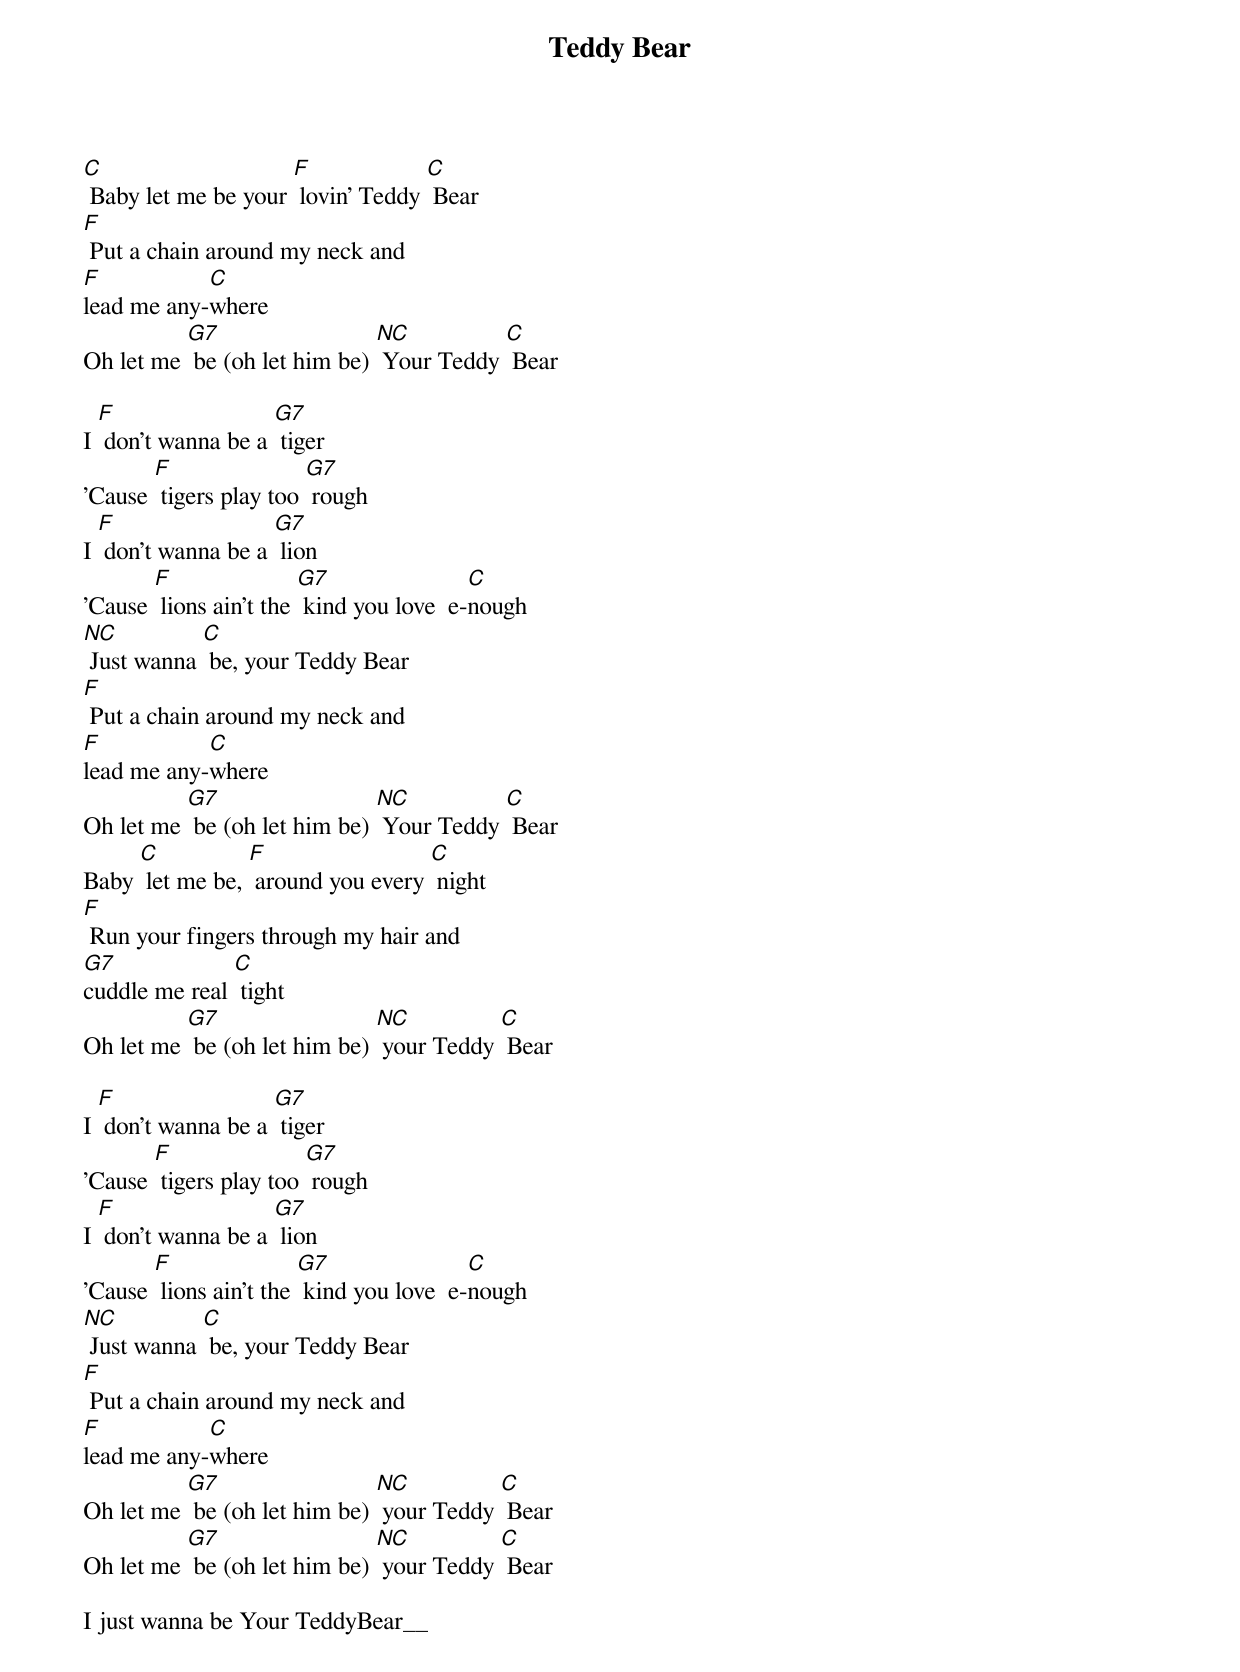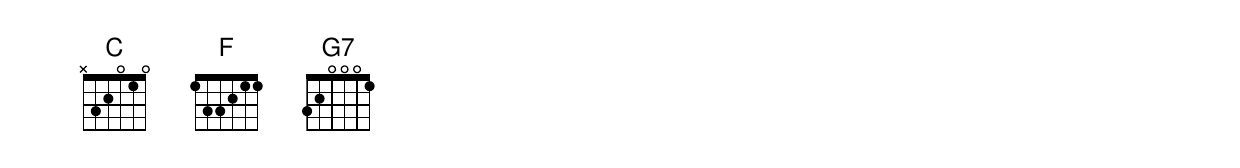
{title: Teddy Bear }

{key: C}
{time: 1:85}
[C] Baby let me be your [F] lovin' Teddy [C] Bear
[F] Put a chain around my neck and
[F]lead me any-[C]where
Oh let me [G7] be (oh let him be) [NC] Your Teddy [C] Bear

I [F] don't wanna be a [G7] tiger
'Cause [F] tigers play too [G7] rough
I [F] don't wanna be a [G7] lion
'Cause [F] lions ain't the [G7] kind you love  e-[C]nough
{c: }
[NC] Just wanna [C] be, your Teddy Bear
[F] Put a chain around my neck and
[F]lead me any-[C]where
Oh let me [G7] be (oh let him be) [NC] Your Teddy [C] Bear
{c:}
Baby [C] let me be, [F] around you every [C] night
[F] Run your fingers through my hair and
[G7]cuddle me real [C] tight
Oh let me [G7] be (oh let him be) [NC] your Teddy [C] Bear

I [F] don't wanna be a [G7] tiger
'Cause [F] tigers play too [G7] rough
I [F] don't wanna be a [G7] lion
'Cause [F] lions ain't the [G7] kind you love  e-[C]nough
{c: }
[NC] Just wanna [C] be, your Teddy Bear
[F] Put a chain around my neck and
[F]lead me any-[C]where
Oh let me [G7] be (oh let him be) [NC] your Teddy [C] Bear
{c: }
Oh let me [G7] be (oh let him be) [NC] your Teddy [C] Bear

I just wanna be Your TeddyBear__
